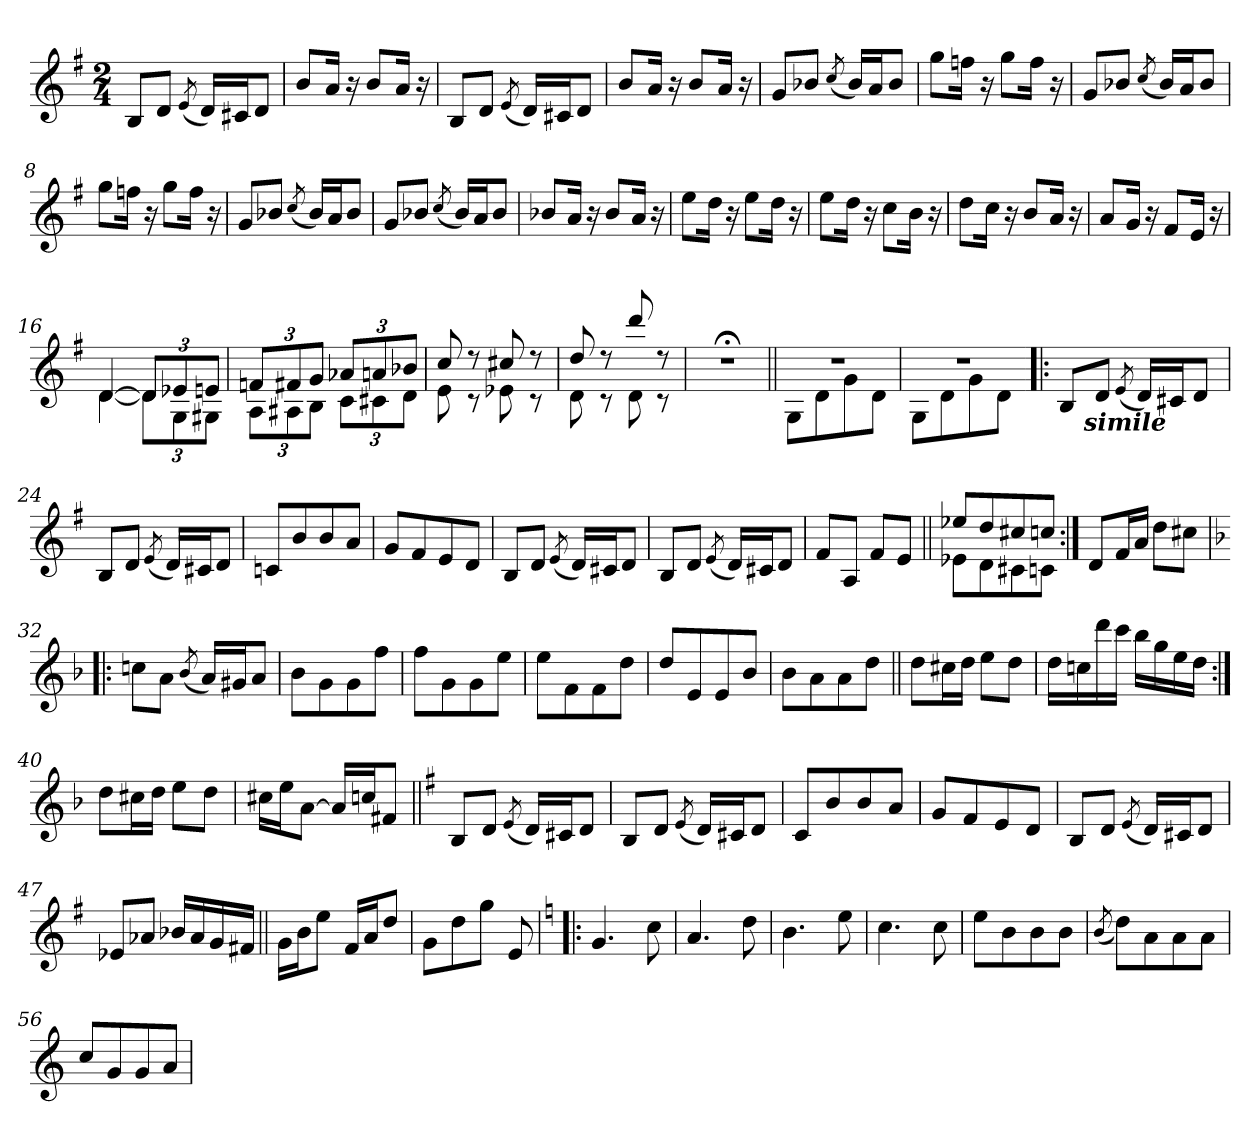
**kern
*part1
*staff1
*clefG2
*k[f#]
*G:
*M2/4
=1
8B/L
8d/J
(<8qe/
16d/LL)
16c#X/J
8d/J
=2
8b/L
16a/Jk
16r
8b/L
16a/Jk
16r
=3
8B/L
8d/J
(<8qe/
16d/LL)
16c#X/J
8d/J
=4
8b/L
16a/Jk
16r
8b/L
16a/Jk
16r
=5
8g/L
8b-X/J
(<8qcc/
16b-/LL)
16a/J
8b-/J
!!LO:LB:g=z
=6
8gg\L
16ffn\Jk
16r
8gg\L
16ff\Jk
16r
=7
8g/L
8b-X/J
(<8qcc/
16b-/LL)
16a/J
8b-/J
=8
8gg\L
16ffn\Jk
16r
8gg\L
16ff\Jk
16r
=9
8g/L
8b-X/J
(<8qcc/
16b-/LL)
16a/J
8b-/J
=10
8g/L
8b-X/J
(<8qcc/
16b-/LL)
16a/J
8b-/J
!!LO:LB:g=z
=11
8b-X/L
16a/Jk
16r
8b-/L
16a/Jk
16r
=12
8ee\L
16dd\Jk
16r
8ee\L
16dd\Jk
16r
=13
8ee\L
16dd\Jk
16r
8cc\L
16b\Jk
16r
=14
8dd\L
16cc\Jk
16r
8b/L
16a/Jk
16r
=15
8a/L
16g/Jk
16r
8f#/L
16e/Jk
16r
!!LO:LB:g=z
=16
*^
[>4d/	[<4d\
12d/L]	12d\L]
12e-X/	12G\
12en/J	12G#X\J
=17	=17
12fn/L	12A\L
12f#X/	12A#X\
12g/J	12B\J
12a-X/L	12c\L
12an/	12c#X\
12b-X/J	12d\J
=18	=18
8cc/	8e\
8rdd	8rc
8cc#X/	8e-X\
8rdd	8rc
=19	=19
8dd/	8d\
8rdd	8rc
8ddd/	8d\
8rdd	8rc
*v	*v
!!LO:LB:g=z
=20
2r;<
=21||
*^
2rdd	8G\L
.	8d\
.	8g\
.	8d\J
=22	=22
2rdd	8G\L
.	8d\
.	8g\
.	8d\J
=23!|:	=23!|:
8B/L	16.ryy
!	!LO:TX:b:Bi:t=simile
.	4ryy
8d/J	.
(<8qe/	.
16d/LL)	.
16c#X/J	.
.	8ryy
8d/J	.
.	32ryy
*v	*v
=24
8B/L
8d/J
(<8qe/
16d/LL)
16c#X/J
8d/J
!!LO:LB:g=z
=25
8cn/L
8b/
8b/
8a/J
=26
8g/L
8f#/
8e/
8d/J
=27
8B/L
8d/J
(<8qe/
16d/LL)
16c#X/J
8d/J
=28
8B/L
8d/J
(<8qe/
16d/LL)
16c#X/J
8d/J
=29
8f#/L
8A/J
8f#/L
8e/J
!!LO:LB:g=z
=30||
*^
8ee-X/L	8e-X\L
8dd/	8d\
8cc#X/	8c#X\
8ccn/J	8cn\J
*v	*v
=31:|!
8d/L
16f#/L
16a/JJ
8dd\L
8cc#X\J
=32!|:
*k[b-]
*F:
8ccn\L
8a\J
(<8qb-/
16a/LL)
16g#X/J
8a/J
=33
8b-\L
8g\
8g\
8ff\J
=34
8ff\L
8g\
8g\
8ee\J
!!LO:LB:g=z
=35
8ee\L
8f\
8f\
8dd\J
=36
8dd/L
8e/
8e/
8b-/J
=37
8b-\L
8a\
8a\
8dd\J
=38||
8dd\L
16cc#X\L
16dd\JJ
8ee\L
8dd\J
=39
16dd\LL
16ccn\
16ddd\
16ccc\JJ
16bb-\LL
16gg\
16ee\
16dd\JJ
!!LO:LB:g=z
=40:|!
8dd\L
16cc#X\L
16dd\JJ
8ee\L
8dd\J
=41
16cc#X\LL
16ee\J
[>8a\J
16a/LL]
16ccn/J
8f#X/J
=42||
*k[f#]
*G:
8B/L
8d/J
(<8qe/
16d/LL)
16c#X/J
8d/J
=43
8B/L
8d/J
(<8qe/
16d/LL)
16c#X/J
8d/J
!!LO:LB:g=z
=44
8c/L
8b/
8b/
8a/J
=45
8g/L
8f#/
8e/
8d/J
=46
8B/L
8d/J
(<8qe/
16d/LL)
16c#X/J
8d/J
=47
8e-X/L
8a-X/J
16b-X/LL
16a-/
16g/
16f#X/JJ
=48||
16g\LL
16b\J
8ee\J
16f#/LL
16a/J
8dd/J
!!LO:PB:g=z
=49
8g\L
8dd\
8gg\J
8e/
=50!|:
*k[]
*C:
4.g/
8cc\
=51
4.a/
8dd\
=52
4.b\
8ee\
=53
4.cc\
8cc\
=54
8ee\L
8b\
8b\
8b\J
!!LO:LB:g=z
=55
(<8qb/
8dd\L)
8a\
8a\
8a\J
=56
8cc/L
8g/
8g/
8a/J
=
*-
